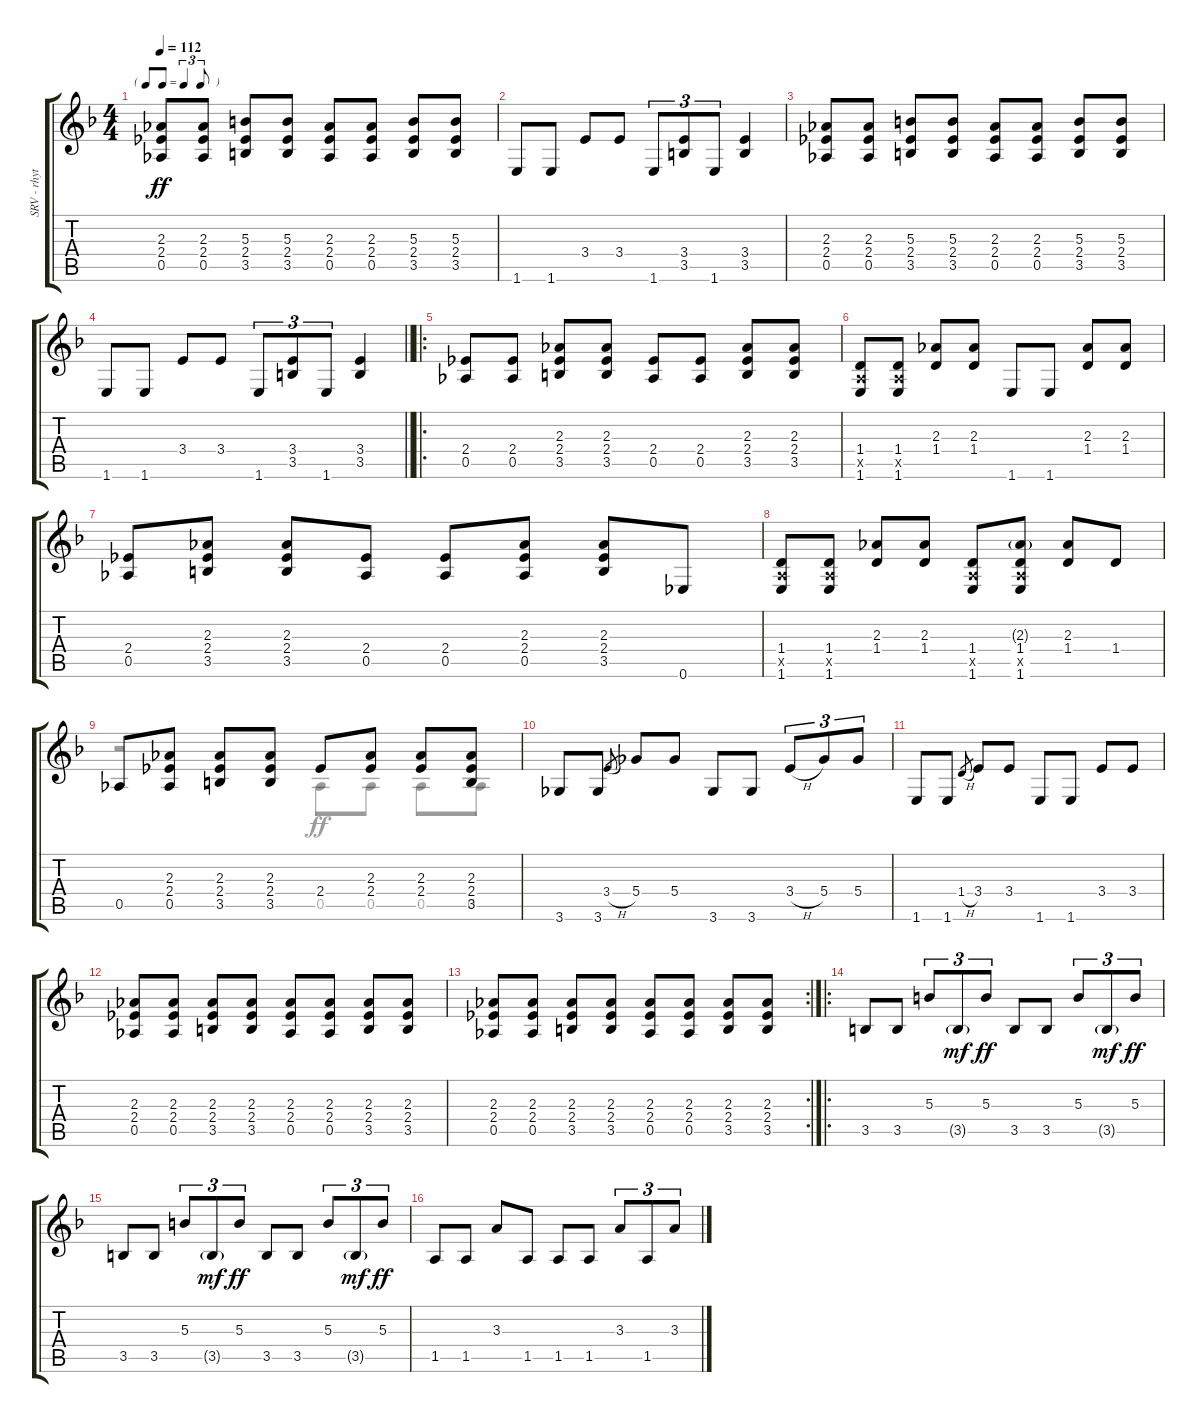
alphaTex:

\track ("SRV - rhythm guitar" "SRV - rhyt") {instrument overdrivenguitar}
\staff {score tabs}
\tuning (Eb4 Bb3 Gb3 Db3 Ab2 Eb2) {hide}
\voice
\ts (4 4)
\tf triplet8th
\tempo 112
\clef g2
\ks f
(2.3 2.4 0.5).8{dy ff instrument overdrivenguitar} (2.3 2.4 0.5).8 (5.3 2.4 3.5).8 (5.3 2.4 3.5).8 (2.3 2.4 0.5).8 (2.3 2.4 0.5).8 (5.3 2.4 3.5).8 (5.3 2.4 3.5).8 |
1.6.8 1.6.8 3.4.8 3.4.8 1.6.8{tu (3 2)} (3.4 3.5).8{tu (3 2)} 1.6.8{tu (3 2)} (3.4 3.5).4 |
(2.3 2.4 0.5).8 (2.3 2.4 0.5).8 (5.3 2.4 3.5).8 (5.3 2.4 3.5).8 (2.3 2.4 0.5).8 (2.3 2.4 0.5).8 (5.3 2.4 3.5).8 (5.3 2.4 3.5).8 |
\barLineRight lightlight
1.6.8 1.6.8 3.4.8 3.4.8 1.6.8{tu (3 2)} (3.4 3.5).8{tu (3 2)} 1.6.8{tu (3 2)} (3.4 3.5).4 |
\ro
(2.4 0.5).8 (2.4 0.5).8 (2.3 2.4 3.5).8 (2.3 2.4 3.5).8 (2.4 0.5).8 (2.4 0.5).8 (2.3 2.4 3.5).8 (2.3 2.4 3.5).8 |
(1.4 1.5{x} 1.6).8 (1.4 1.5{x} 1.6).8 (2.3 1.4).8 (2.3 1.4).8 1.6.8 1.6.8 (2.3 1.4).8 (2.3 1.4).8 |
(2.4 0.5).8 (2.3 2.4 3.5).8 (2.3 2.4 3.5).8 (2.4 0.5).8 (2.4 0.5).8 (2.3 2.4 0.5).8 (2.3 2.4 3.5).8 0.6.8 |
(1.4 1.5{x} 1.6).8 (1.4 1.5{x} 1.6).8 (2.3 1.4).8 (2.3 1.4).8 (1.4 1.5{x} 1.6).8 (2.3{g} 1.4 1.5{x} 1.6).8 (2.3 1.4).8 1.4.8 |
0.5.8 (2.3 2.4 0.5).8 (2.3 2.4 3.5).8 (2.3 2.4 3.5).8 2.4.8 (2.3 2.4).8 (2.3 2.4).8 (2.3 2.4 3.5).8 |
3.6.8 3.6.8 3.4{h}.8{gr} 5.4.8 5.4.8 3.6.8 3.6.8 3.4{h}.8{tu (3 2)} 5.4.8{tu (3 2)} 5.4.8{tu (3 2)} |
1.6.8 1.6.8 1.4{h}.8{gr} 3.4.8 3.4.8 1.6.8 1.6.8 3.4.8 3.4.8 |
(2.3 2.4 0.5).8 (2.3 2.4 0.5).8 (2.3 2.4 3.5).8 (2.3 2.4 3.5).8 (2.3 2.4 0.5).8 (2.3 2.4 0.5).8 (2.3 2.4 3.5).8 (2.3 2.4 3.5).8 |
\rc 2
(2.3 2.4 0.5).8 (2.3 2.4 0.5).8 (2.3 2.4 3.5).8 (2.3 2.4 3.5).8 (2.3 2.4 0.5).8 (2.3 2.4 0.5).8 (2.3 2.4 3.5).8 (2.3 2.4 3.5).8 |
\ro
3.5.8 3.5.8 5.3.8{tu (3 2)} 3.5{g}.8{tu (3 2) dy mf} 5.3.8{tu (3 2) dy ff} 3.5.8 3.5.8 5.3.8{tu (3 2)} 3.5{g}.8{tu (3 2) dy mf} 5.3.8{tu (3 2) dy ff} |
3.5.8 3.5.8 5.3.8{tu (3 2)} 3.5{g}.8{tu (3 2) dy mf} 5.3.8{tu (3 2) dy ff} 3.5.8 3.5.8 5.3.8{tu (3 2)} 3.5{g}.8{tu (3 2) dy mf} 5.3.8{tu (3 2) dy ff} |
1.5.8 1.5.8 3.3.8 1.5.8 1.5.8 1.5.8 3.3.8{tu (3 2)} 1.5.8{tu (3 2)} 3.3.8{tu (3 2)}
\voice
\clef g2
\ottava regular
\simile none
\ks f
|
|
|
\barLineRight lightlight
|
|
|
|
|
r.2 0.5.8 0.5.8 0.5.8 0.5.8 |
|
|
|
|
|
|
